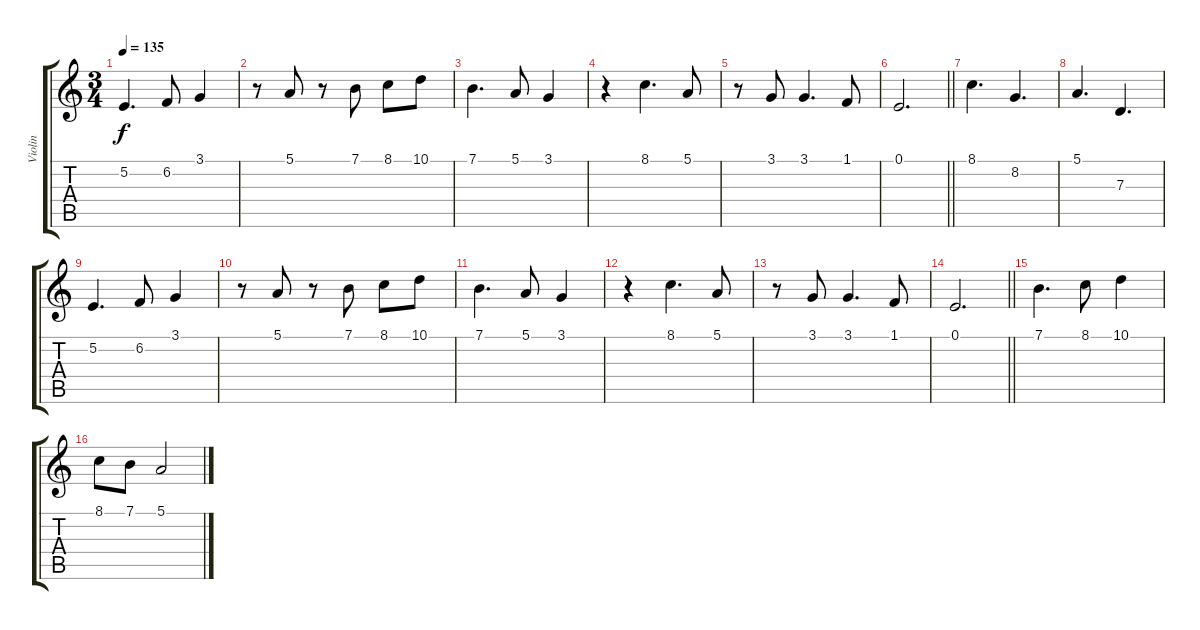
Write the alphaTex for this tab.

\track ("Violin" "Violin") {instrument violin}
\staff {score tabs}
\tuning (E4 B3 G3 D3 A2 E2) {hide}
\ts (3 4)
\tempo 135
\clef g2
\ks c
5.2.4{d dy f} 6.2.8 3.1.4 |
r.8 5.1.8 r.8 7.1.8 8.1.8 10.1.8 |
7.1.4{d} 5.1.8 3.1.4 |
r.4 8.1.4{d} 5.1.8 |
r.8 3.1.8 3.1.4{d} 1.1.8 |
\barLineRight lightlight
0.1.2{d} |
8.1.4{d} 8.2.4{d} |
5.1.4{d} 7.3.4{d} |
5.2.4{d} 6.2.8 3.1.4 |
r.8 5.1.8 r.8 7.1.8 8.1.8 10.1.8 |
7.1.4{d} 5.1.8 3.1.4 |
r.4 8.1.4{d} 5.1.8 |
r.8 3.1.8 3.1.4{d} 1.1.8 |
\barLineRight lightlight
0.1.2{d} |
7.1.4{d} 8.1.8 10.1.4 |
8.1.8 7.1.8 5.1.2
